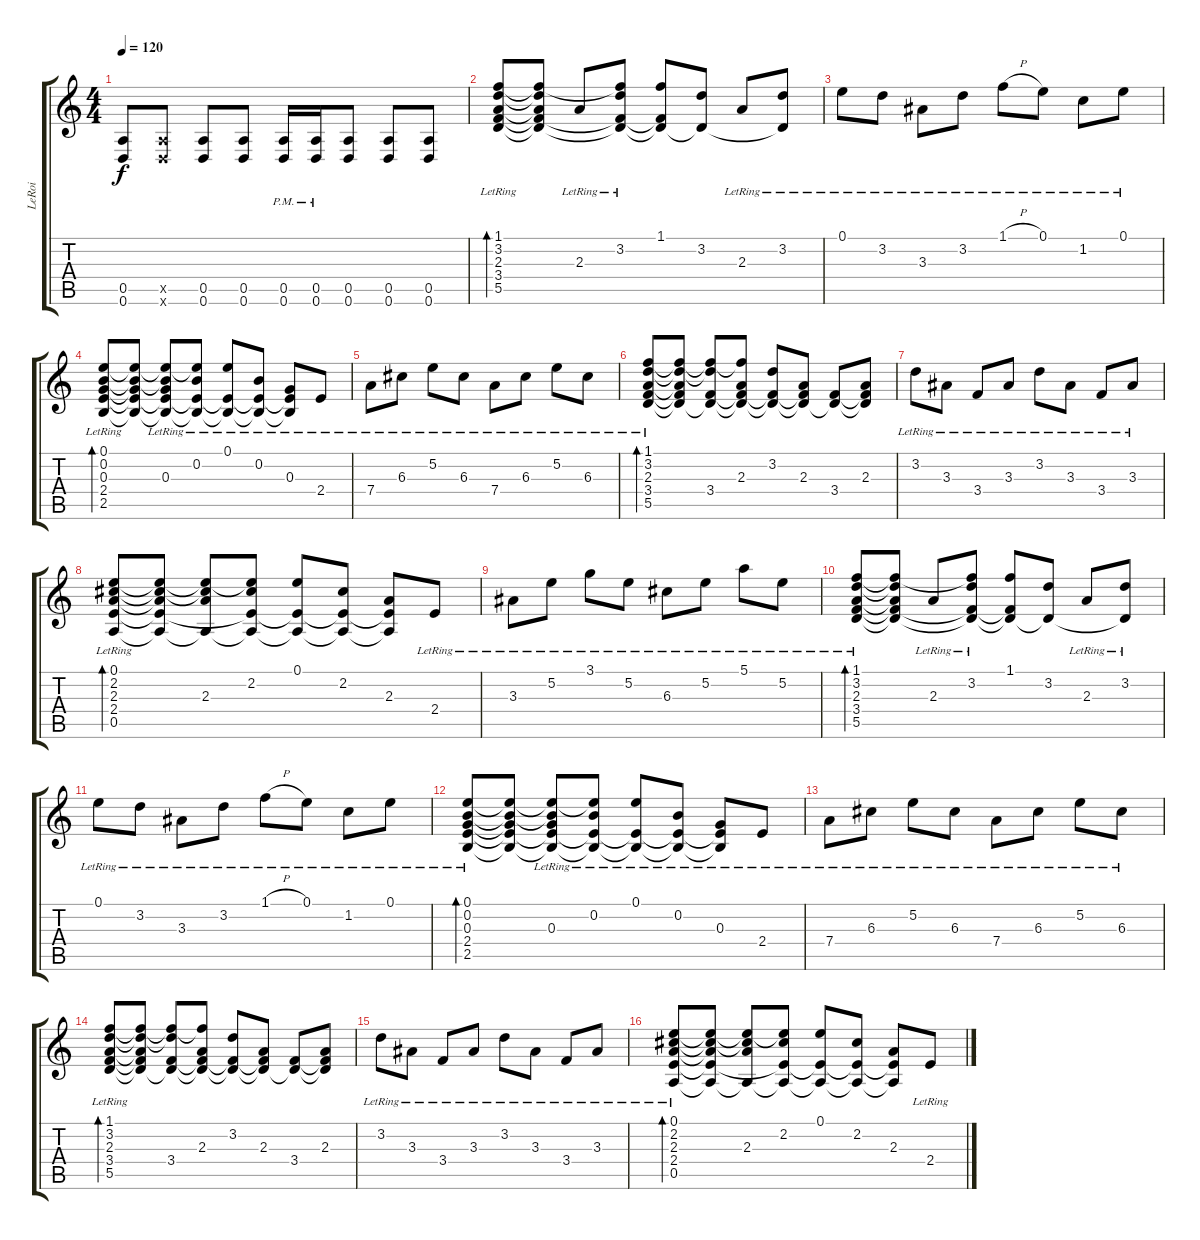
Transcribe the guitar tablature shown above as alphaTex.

\track ("LeRoi" "LeRoi") {instrument distortionguitar}
\staff {score tabs}
\tuning (E4 B3 G3 D3 A2 D2) {hide}
\ts (4 4)
\tempo 120
\clef g2
\ks c
(0.5 0.6).8{dy f} (0.5{x} 0.6{x}).8 (0.5 0.6).8 (0.5 0.6).8 (0.5{pm} 0.6{pm}).16 (0.5{pm} 0.6{pm}).16 (0.5 0.6).8 (0.5 0.6).8 (0.5 0.6).8 |
(1.1{lr} 3.2{lr} 2.3{lr} 3.4{lr} 5.5{lr}).8{bd 480 instrument acousticguitarsteel} (1.1{t} 3.2{t} 2.3{t} 3.4{t} 5.5{t}).8 2.3{lr}.8 (1.1{t} 3.2{lr} 3.4{t} 5.5{t}).8 (1.1 3.4{t} 5.5{t}).8 (3.2 5.5{t}).8 2.3{lr}.8 (3.2{lr} 5.5{t}).8 |
0.1{lr}.8 3.2{lr}.8 3.3{lr}.8 3.2{lr}.8 1.1{h lr}.8 0.1{lr}.8 1.2{lr}.8 0.1{lr}.8 |
(0.1 0.2 0.3 2.4 2.5{lr}).8{bd 480} (0.1{t} 0.2{t} 0.3{t} 2.4{t} 2.5{t}).8 (0.1{t} 0.2{t} 0.3{lr} 2.4{t} 2.5{t}).8 (0.1{t} 0.2{lr} 2.4{t} 2.5{t}).8 (0.1{lr} 2.4{t} 2.5{t}).8 (0.2{lr} 2.4{t} 2.5{t}).8 (0.3{lr} 2.4{t} 2.5{t}).8 2.4{lr}.8 |
7.4{lr}.8 6.3{lr}.8 5.2{lr}.8 6.3{lr}.8 7.4{lr}.8 6.3{lr}.8 5.2{lr}.8 6.3{lr}.8 |
(1.1{lr} 3.2{lr} 2.3{lr} 3.4{lr} 5.5{lr}).8{bd 480} (1.1{t} 3.2{t} 2.3{t} 3.4{t} 5.5{t}).8 (1.1{t} 3.2{t} 3.4 5.5{t}).8 (1.1{t} 2.3 3.4{t} 5.5{t}).8 (3.2 3.4{t} 5.5{t}).8 (2.3 3.4{t} 5.5{t}).8 (3.4 5.5{t}).8 (2.3 3.4{t} 5.5{t}).8 |
3.2{lr}.8 3.3{lr}.8 3.4{lr}.8 3.3{lr}.8 3.2{lr}.8 3.3{lr}.8 3.4{lr}.8 3.3{lr}.8 |
(0.1 2.2 2.3 2.4 0.5{lr}).8{bd 480} (0.1{t} 2.2{t} 2.3{t} 2.4{t} 0.5{t}).8 (0.1{t} 2.2{t} 2.3 0.5{t}).8 (0.1{t} 2.2 2.4{t} 0.5{t}).8 (0.1 2.4{t} 0.5{t}).8 (2.2 2.4{t} 0.5{t}).8 (2.3 2.4{t} 0.5{t}).8 2.4{lr}.8 |
3.3{lr}.8 5.2{lr}.8 3.1{lr}.8 5.2{lr}.8 6.3{lr}.8 5.2{lr}.8 5.1{lr}.8 5.2{lr}.8 |
(1.1{lr} 3.2{lr} 2.3{lr} 3.4{lr} 5.5{lr}).8{bd 480} (1.1{t} 3.2{t} 2.3{t} 3.4{t} 5.5{t}).8 2.3{lr}.8 (1.1{t} 3.2{lr} 3.4{t} 5.5{t}).8 (1.1 3.4{t} 5.5{t}).8 (3.2 5.5{t}).8 2.3{lr}.8 (3.2{lr} 5.5{t}).8 |
0.1{lr}.8 3.2{lr}.8 3.3{lr}.8 3.2{lr}.8 1.1{h lr}.8 0.1{lr}.8 1.2{lr}.8 0.1{lr}.8 |
(0.1 0.2 0.3 2.4 2.5{lr}).8{bd 480} (0.1{t} 0.2{t} 0.3{t} 2.4{t} 2.5{t}).8 (0.1{t} 0.2{t} 0.3{lr} 2.4{t} 2.5{t}).8 (0.1{t} 0.2{lr} 2.4{t} 2.5{t}).8 (0.1{lr} 2.4{t} 2.5{t}).8 (0.2{lr} 2.4{t} 2.5{t}).8 (0.3{lr} 2.4{t} 2.5{t}).8 2.4{lr}.8 |
7.4{lr}.8 6.3{lr}.8 5.2{lr}.8 6.3{lr}.8 7.4{lr}.8 6.3{lr}.8 5.2{lr}.8 6.3{lr}.8 |
(1.1{lr} 3.2{lr} 2.3{lr} 3.4{lr} 5.5{lr}).8{bd 480} (1.1{t} 3.2{t} 2.3{t} 3.4{t} 5.5{t}).8 (1.1{t} 3.2{t} 3.4 5.5{t}).8 (1.1{t} 2.3 3.4{t} 5.5{t}).8 (3.2 3.4{t} 5.5{t}).8 (2.3 3.4{t} 5.5{t}).8 (3.4 5.5{t}).8 (2.3 3.4{t} 5.5{t}).8 |
3.2{lr}.8 3.3{lr}.8 3.4{lr}.8 3.3{lr}.8 3.2{lr}.8 3.3{lr}.8 3.4{lr}.8 3.3{lr}.8 |
(0.1 2.2 2.3 2.4 0.5{lr}).8{bd 480} (0.1{t} 2.2{t} 2.3{t} 2.4{t} 0.5{t}).8 (0.1{t} 2.2{t} 2.3 0.5{t}).8 (0.1{t} 2.2 2.4{t} 0.5{t}).8 (0.1 2.4{t} 0.5{t}).8 (2.2 2.4{t} 0.5{t}).8 (2.3 2.4{t} 0.5{t}).8 2.4{lr}.8
